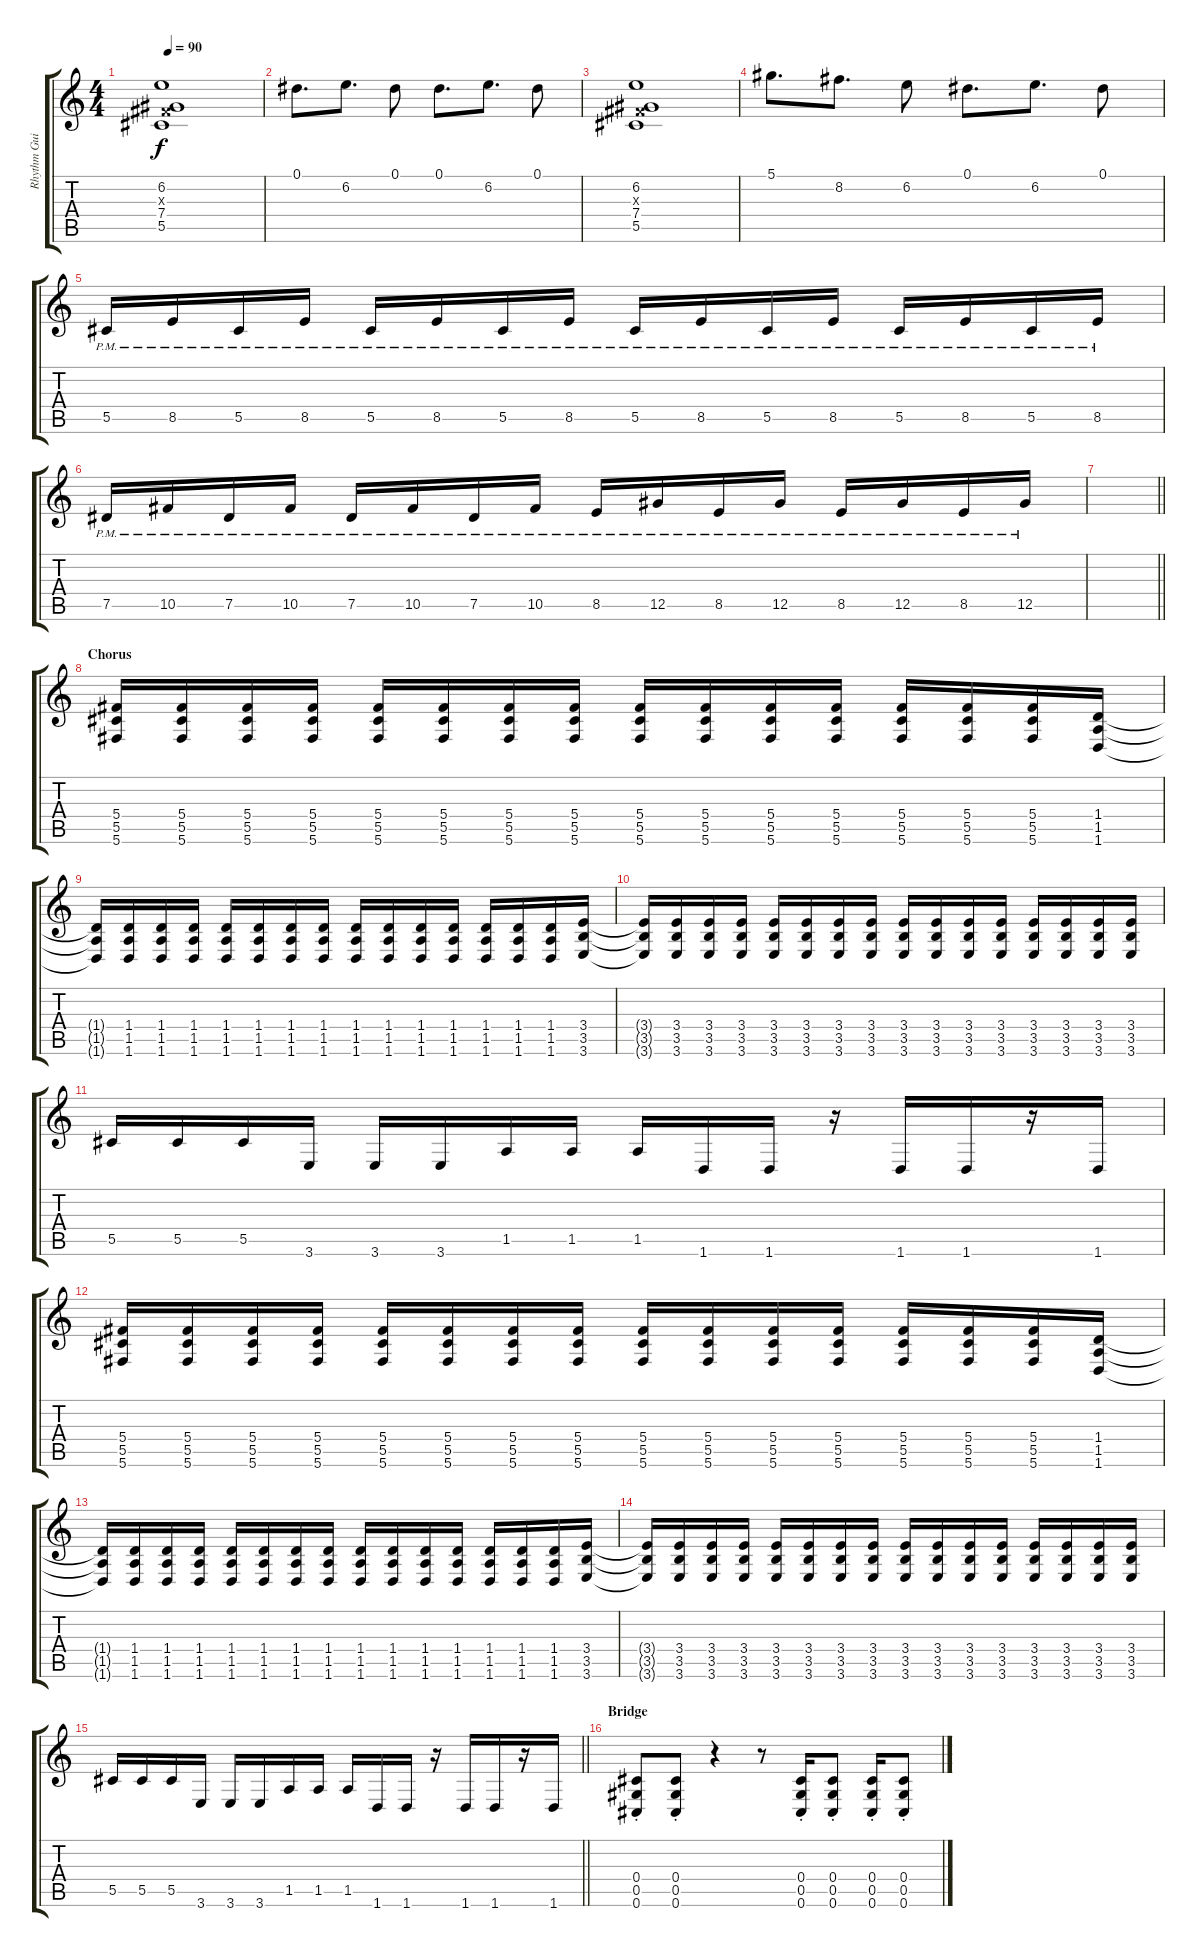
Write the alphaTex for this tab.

\track ("Rhythm Guitar " "Rhythm Gui") {instrument distortionguitar}
\staff {score tabs}
\tuning (Eb4 Bb3 Gb3 Db3 Ab2 Db2) {hide}
\ts (4 4)
\tempo 90
\clef g2
\ks c
(6.2 0.3{x} 7.4 5.5).1{dy f} |
0.1.8{d} 6.2.8{d} 0.1.8 0.1.8{d} 6.2.8{d} 0.1.8 |
(6.2 0.3{x} 7.4 5.5).1 |
5.1.8{d} 8.2.8{d} 6.2.8 0.1.8{d} 6.2.8{d} 0.1.8 |
5.5{pm}.16 8.5{pm}.16 5.5{pm}.16 8.5{pm}.16 5.5{pm}.16 8.5{pm}.16 5.5{pm}.16 8.5{pm}.16 5.5{pm}.16 8.5{pm}.16 5.5{pm}.16 8.5{pm}.16 5.5{pm}.16 8.5{pm}.16 5.5{pm}.16 8.5{pm}.16 |
7.5{pm}.16 10.5{pm}.16 7.5{pm}.16 10.5{pm}.16 7.5{pm}.16 10.5{pm}.16 7.5{pm}.16 10.5{pm}.16 8.5{pm}.16 12.5{pm}.16 8.5{pm}.16 12.5{pm}.16 8.5{pm}.16 12.5{pm}.16 8.5{pm}.16 12.5{pm}.16 |
\barLineRight lightlight
|
\section ("" "Chorus")
(5.4 5.5 5.6).16 (5.4 5.5 5.6).16 (5.4 5.5 5.6).16 (5.4 5.5 5.6).16 (5.4 5.5 5.6).16 (5.4 5.5 5.6).16 (5.4 5.5 5.6).16 (5.4 5.5 5.6).16 (5.4 5.5 5.6).16 (5.4 5.5 5.6).16 (5.4 5.5 5.6).16 (5.4 5.5 5.6).16 (5.4 5.5 5.6).16 (5.4 5.5 5.6).16 (5.4 5.5 5.6).16 (1.4 1.5 1.6).16 |
(1.4{t} 1.5{t} 1.6{t}).16 (1.4 1.5 1.6).16 (1.4 1.5 1.6).16 (1.4 1.5 1.6).16 (1.4 1.5 1.6).16 (1.4 1.5 1.6).16 (1.4 1.5 1.6).16 (1.4 1.5 1.6).16 (1.4 1.5 1.6).16 (1.4 1.5 1.6).16 (1.4 1.5 1.6).16 (1.4 1.5 1.6).16 (1.4 1.5 1.6).16 (1.4 1.5 1.6).16 (1.4 1.5 1.6).16 (3.4 3.5 3.6).16 |
(3.4{t} 3.5{t} 3.6{t}).16 (3.4 3.5 3.6).16 (3.4 3.5 3.6).16 (3.4 3.5 3.6).16 (3.4 3.5 3.6).16 (3.4 3.5 3.6).16 (3.4 3.5 3.6).16 (3.4 3.5 3.6).16 (3.4 3.5 3.6).16 (3.4 3.5 3.6).16 (3.4 3.5 3.6).16 (3.4 3.5 3.6).16 (3.4 3.5 3.6).16 (3.4 3.5 3.6).16 (3.4 3.5 3.6).16 (3.4 3.5 3.6).16 |
5.5.16 5.5.16 5.5.16 3.6.16 3.6.16 3.6.16 1.5.16 1.5.16 1.5.16 1.6.16 1.6.16 r.16 1.6.16 1.6.16 r.16 1.6.16 |
(5.4 5.5 5.6).16 (5.4 5.5 5.6).16 (5.4 5.5 5.6).16 (5.4 5.5 5.6).16 (5.4 5.5 5.6).16 (5.4 5.5 5.6).16 (5.4 5.5 5.6).16 (5.4 5.5 5.6).16 (5.4 5.5 5.6).16 (5.4 5.5 5.6).16 (5.4 5.5 5.6).16 (5.4 5.5 5.6).16 (5.4 5.5 5.6).16 (5.4 5.5 5.6).16 (5.4 5.5 5.6).16 (1.4 1.5 1.6).16 |
(1.4{t} 1.5{t} 1.6{t}).16 (1.4 1.5 1.6).16 (1.4 1.5 1.6).16 (1.4 1.5 1.6).16 (1.4 1.5 1.6).16 (1.4 1.5 1.6).16 (1.4 1.5 1.6).16 (1.4 1.5 1.6).16 (1.4 1.5 1.6).16 (1.4 1.5 1.6).16 (1.4 1.5 1.6).16 (1.4 1.5 1.6).16 (1.4 1.5 1.6).16 (1.4 1.5 1.6).16 (1.4 1.5 1.6).16 (3.4 3.5 3.6).16 |
(3.4{t} 3.5{t} 3.6{t}).16 (3.4 3.5 3.6).16 (3.4 3.5 3.6).16 (3.4 3.5 3.6).16 (3.4 3.5 3.6).16 (3.4 3.5 3.6).16 (3.4 3.5 3.6).16 (3.4 3.5 3.6).16 (3.4 3.5 3.6).16 (3.4 3.5 3.6).16 (3.4 3.5 3.6).16 (3.4 3.5 3.6).16 (3.4 3.5 3.6).16 (3.4 3.5 3.6).16 (3.4 3.5 3.6).16 (3.4 3.5 3.6).16 |
\barLineRight lightlight
5.5.16 5.5.16 5.5.16 3.6.16 3.6.16 3.6.16 1.5.16 1.5.16 1.5.16 1.6.16 1.6.16 r.16 1.6.16 1.6.16 r.16 1.6.16 |
\section ("" "Bridge")
(0.4{st} 0.5{st} 0.6{st}).8 (0.4{st} 0.5{st} 0.6{st}).8 r.4 r.8 (0.4{st} 0.5{st} 0.6{st}).16 (0.4{st} 0.5{st} 0.6{st}).8 (0.4{st} 0.5{st} 0.6{st}).16 (0.4{st} 0.5{st} 0.6{st}).8
